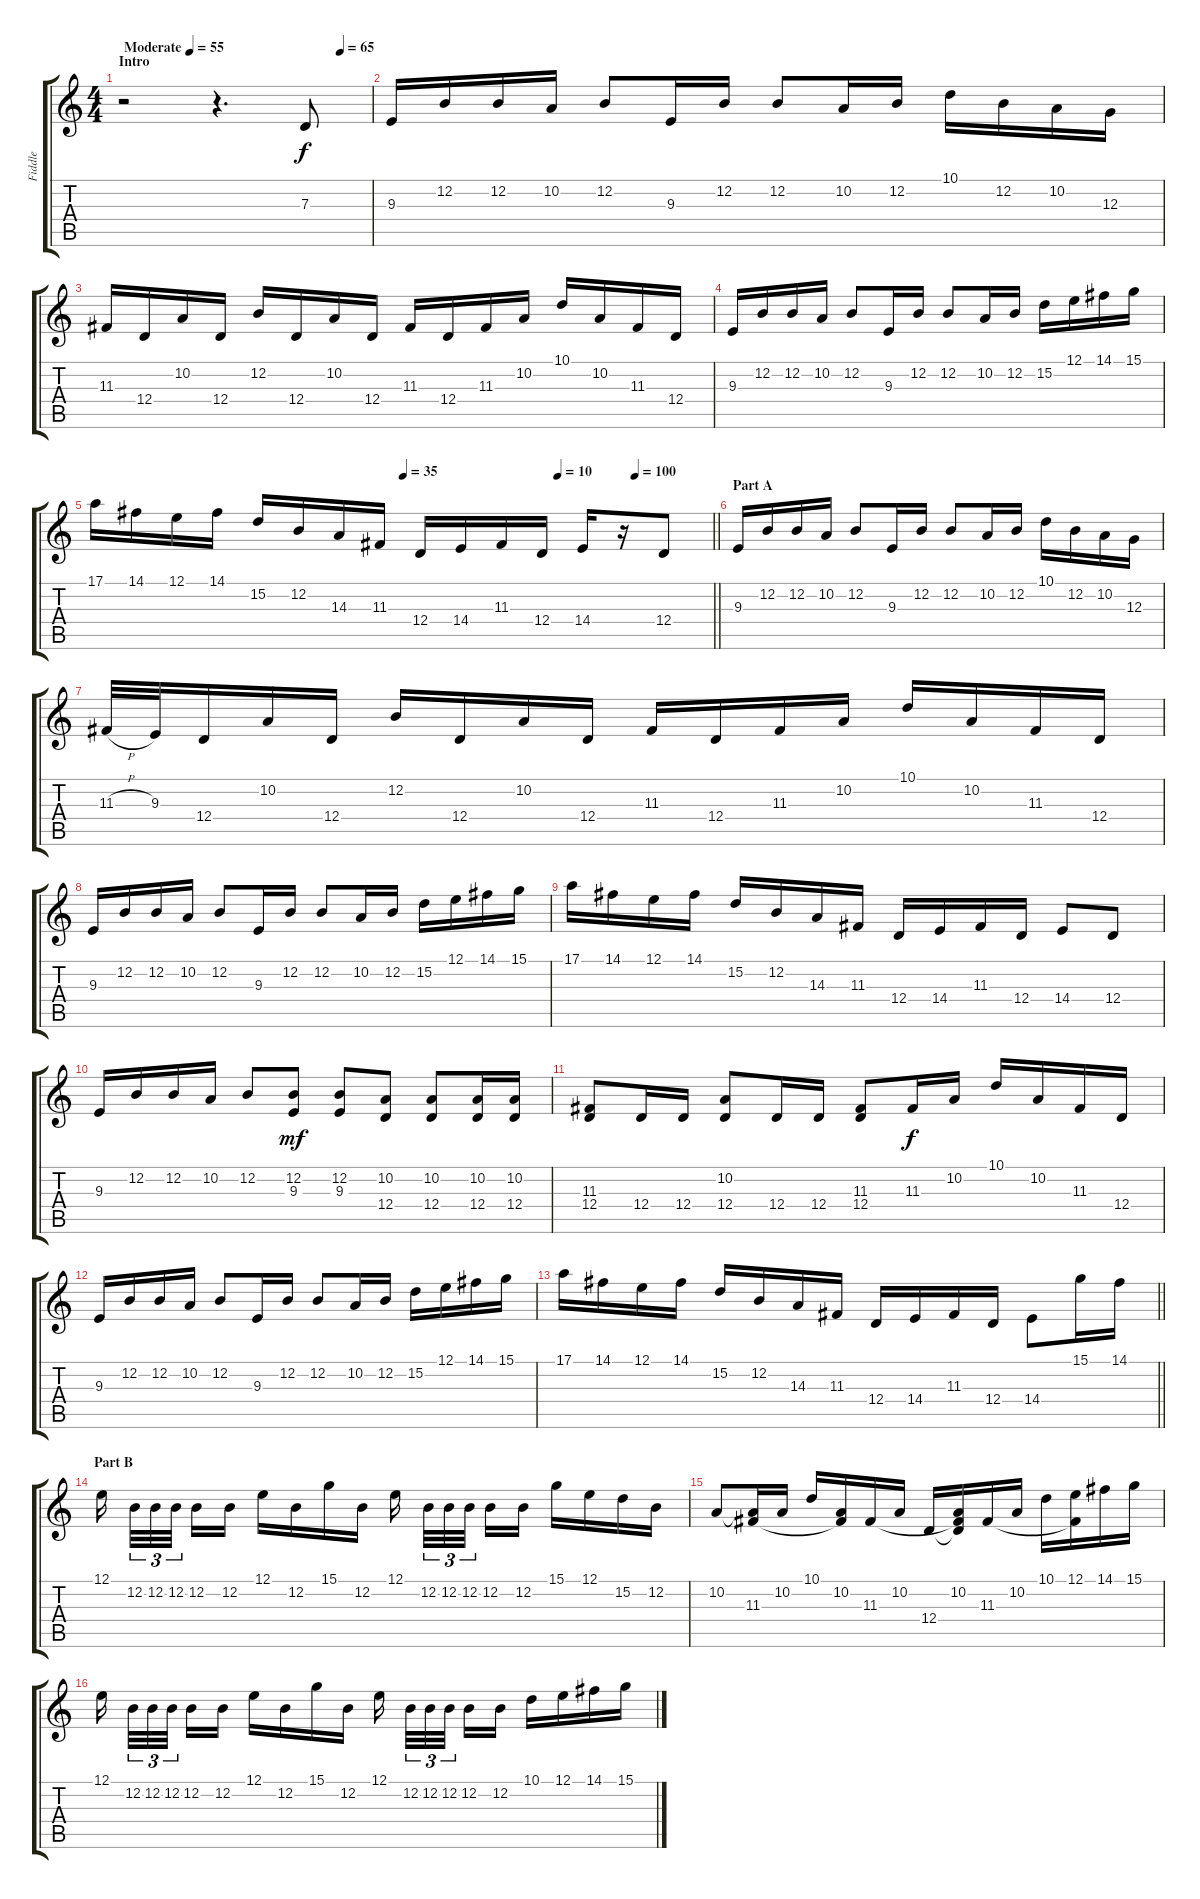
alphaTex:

\track ("Fiddle" "Fiddle") {instrument fiddle}
\staff {score tabs}
\tuning (E4 B3 G3 D3 A2 E2) {hide}
\ts (4 4)
\section ("" "Intro")
\tempo (55 "Moderate")
\tempo (65 0.875)
\tempo (55 "Moderate")
\clef g2
\ks c
r.2{dy f instrument fiddle} r.4{d} 7.3.8 |
9.3.16 12.2.16 12.2.16 10.2.16 12.2.8 9.3.16 12.2.16 12.2.8 10.2.16 12.2.16 10.1.16 12.2.16 10.2.16 12.3.16 |
11.3.16 12.4.16 10.2.16 12.4.16 12.2.16 12.4.16 10.2.16 12.4.16 11.3.16 12.4.16 11.3.16 10.2.16 10.1.16 10.2.16 11.3.16 12.4.16 |
9.3.16 12.2.16 12.2.16 10.2.16 12.2.8 9.3.16 12.2.16 12.2.8 10.2.16 12.2.16 15.2.16 12.1.16 14.1.16 15.1.16 |
\tempo (35 0.5)
\tempo (10 0.75)
\tempo (100 0.875)
\barLineRight lightlight
17.1.16 14.1.16 12.1.16 14.1.16 15.2.16 12.2.16 14.3.16 11.3.16 12.4.16 14.4.16 11.3.16 12.4.16 14.4.16 r.16 12.4.8 |
\section ("" "Part A")
9.3.16 12.2.16 12.2.16 10.2.16 12.2.8 9.3.16 12.2.16 12.2.8 10.2.16 12.2.16 10.1.16 12.2.16 10.2.16 12.3.16 |
11.3{h}.32 9.3.32 12.4.16 10.2.16 12.4.16 12.2.16 12.4.16 10.2.16 12.4.16 11.3.16 12.4.16 11.3.16 10.2.16 10.1.16 10.2.16 11.3.16 12.4.16 |
9.3.16 12.2.16 12.2.16 10.2.16 12.2.8 9.3.16 12.2.16 12.2.8 10.2.16 12.2.16 15.2.16 12.1.16 14.1.16 15.1.16 |
17.1.16 14.1.16 12.1.16 14.1.16 15.2.16 12.2.16 14.3.16 11.3.16 12.4.16 14.4.16 11.3.16 12.4.16 14.4.8 12.4.8 |
9.3.16 12.2.16 12.2.16 10.2.16 12.2.8 (12.2 9.3).8{dy mf} (12.2 9.3).8 (10.2 12.4).8 (10.2 12.4).8 (10.2 12.4).16 (10.2 12.4).16 |
(11.3 12.4).8 12.4.16 12.4.16 (10.2 12.4).8 12.4.16 12.4.16 (11.3 12.4).8 11.3.16{dy f} 10.2.16 10.1.16 10.2.16 11.3.16 12.4.16 |
9.3.16 12.2.16 12.2.16 10.2.16 12.2.8 9.3.16 12.2.16 12.2.8 10.2.16 12.2.16 15.2.16 12.1.16 14.1.16 15.1.16 |
\barLineRight lightlight
17.1.16 14.1.16 12.1.16 14.1.16 15.2.16 12.2.16 14.3.16 11.3.16 12.4.16 14.4.16 11.3.16 12.4.16 14.4.8 15.1.16 14.1.16 |
\section ("" "Part B")
12.1.16{beam splitsecondary} 12.2.32{tu (3 2)} 12.2.32{tu (3 2)} 12.2.32{tu (3 2) beam splitsecondary} 12.2.16 12.2.16 12.1.16 12.2.16 15.1.16 12.2.16 12.1.16{beam splitsecondary} 12.2.32{tu (3 2)} 12.2.32{tu (3 2)} 12.2.32{tu (3 2) beam splitsecondary} 12.2.16 12.2.16 15.1.16 12.1.16 15.2.16 12.2.16 |
10.2.8 (10.2{t} 11.3).16 10.2.16 10.1.16 (10.2 11.3{t}).16 11.3.16 10.2.16 12.4.16 (10.2 11.3{t} 12.4{t}).16 11.3.16 10.2.16 10.1.16 (12.1 11.3{t}).16 14.1.16 15.1.16 |
12.1.16{beam splitsecondary} 12.2.32{tu (3 2)} 12.2.32{tu (3 2)} 12.2.32{tu (3 2) beam splitsecondary} 12.2.16 12.2.16 12.1.16 12.2.16 15.1.16 12.2.16 12.1.16{beam splitsecondary} 12.2.32{tu (3 2)} 12.2.32{tu (3 2)} 12.2.32{tu (3 2) beam splitsecondary} 12.2.16 12.2.16 10.1.16 12.1.16 14.1.16 15.1.16
